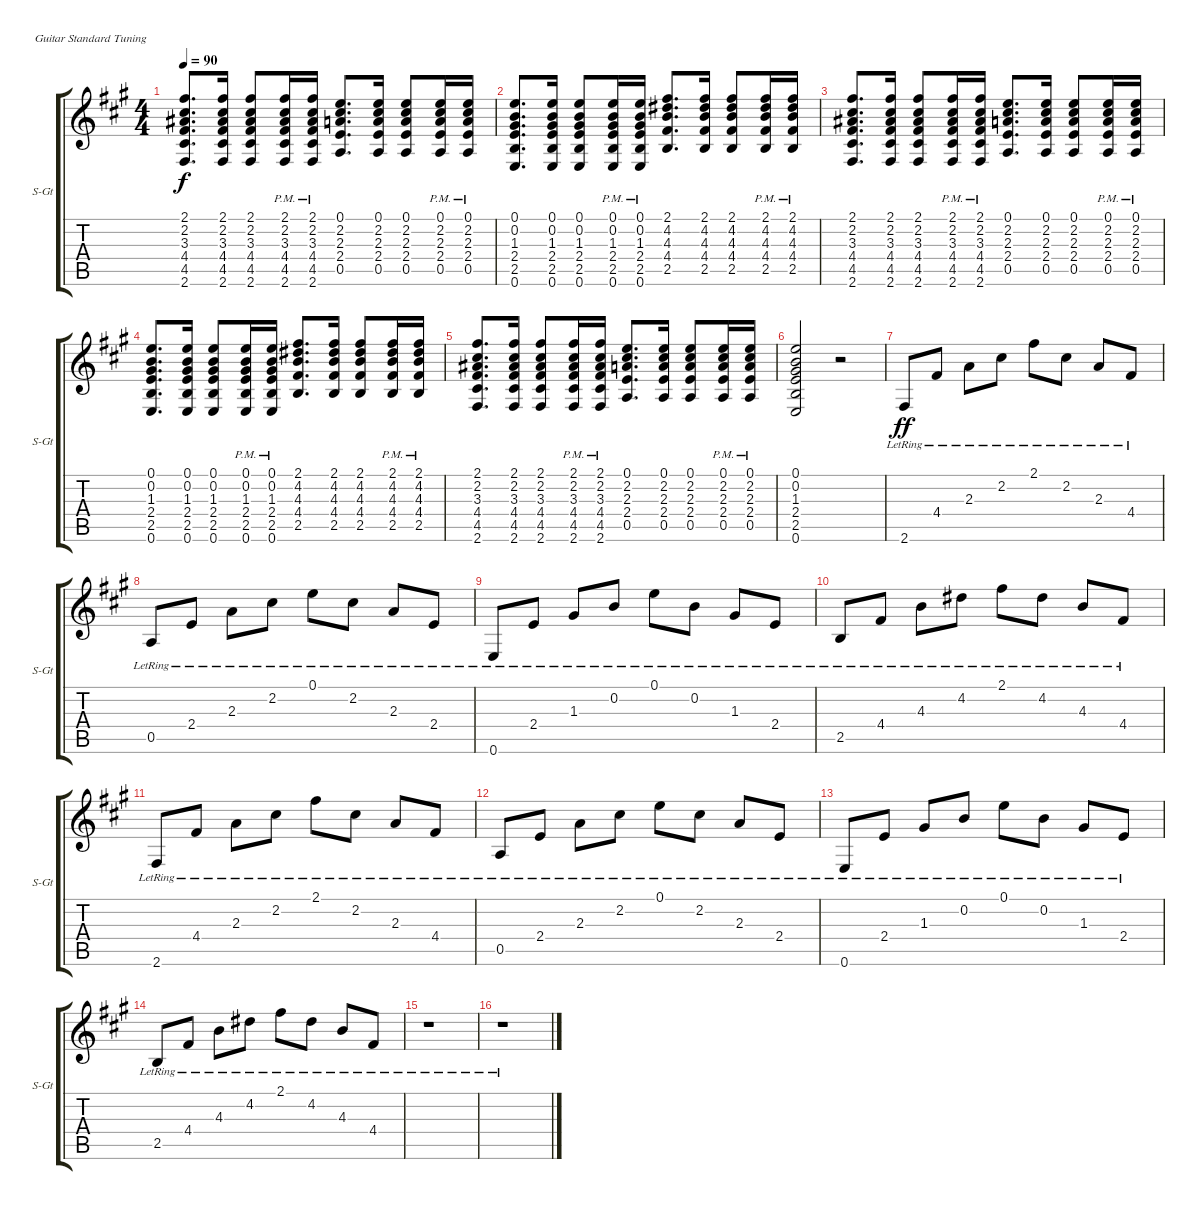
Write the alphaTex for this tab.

\bracketExtendMode groupsimilarinstruments
\singleTrackTrackNamePolicy allsystems
\multiTrackTrackNamePolicy allsystems
\firstSystemTrackNameOrientation horizontal
\otherSystemsTrackNameOrientation horizontal
\track ("steel git" "S-Gt") {instrument acousticguitarsteel}
\staff {score tabs}
\tuning (E4 B3 G3 D3 A2 E2)
\ts (4 4)
\scale
0.333333
\tempo 90
\accidentals auto
\clef g2
\ottava regular
\simile none
\ks a
(2.6 4.5 4.4 3.3 2.2 2.1).8{d dy f} (2.6 4.5 4.4 3.3 2.2 2.1).16 (2.6 4.5 4.4 3.3 2.2 2.1).8 (2.6{pm} 4.5{pm} 4.4{pm} 3.3{pm} 2.2{pm} 2.1{pm}).16 (2.6{pm} 4.5{pm} 4.4{pm} 3.3{pm} 2.2{pm} 2.1{pm}).16 (2.4 0.5 2.3 2.2 0.1).8{d} (2.4 0.5 2.3 2.2 0.1).16 (2.4 0.5 2.3 2.2 0.1).8 (2.4{pm} 0.5{pm} 2.3{pm} 2.2{pm} 0.1{pm}).16 (2.4{pm} 0.5{pm} 2.3{pm} 2.2{pm} 0.1{pm}).16 |
\scale
0.333333 (0.6 2.5 2.4 1.3 0.2 0.1).8{d} (0.6 2.5 2.4 1.3 0.2 0.1).16 (0.6 2.5 2.4 1.3 0.2 0.1).8 (0.6{pm} 2.5{pm} 2.4{pm} 1.3{pm} 0.2{pm} 0.1{pm}).16 (0.6{pm} 2.5{pm} 2.4{pm} 1.3{pm} 0.2{pm} 0.1{pm}).16 (2.5 4.4 4.3 4.2 2.1).8{d} (2.5 4.4 4.3 4.2 2.1).16 (2.5 4.4 4.3 4.2 2.1).8 (2.5{pm} 4.4{pm} 4.3{pm} 4.2{pm} 2.1{pm}).16 (2.5{pm} 4.4{pm} 4.3{pm} 4.2{pm} 2.1{pm}).16 |
\scale
0.333333 (2.6 4.5 4.4 3.3 2.2 2.1).8{d} (2.6 4.5 4.4 3.3 2.2 2.1).16 (2.6 4.5 4.4 3.3 2.2 2.1).8 (2.6{pm} 4.5{pm} 4.4{pm} 3.3{pm} 2.2{pm} 2.1{pm}).16 (2.6{pm} 4.5{pm} 4.4{pm} 3.3{pm} 2.2{pm} 2.1{pm}).16 (2.4 0.5 2.3 2.2 0.1).8{d} (2.4 0.5 2.3 2.2 0.1).16 (2.4 0.5 2.3 2.2 0.1).8 (2.4{pm} 0.5{pm} 2.3{pm} 2.2{pm} 0.1{pm}).16 (2.4{pm} 0.5{pm} 2.3{pm} 2.2{pm} 0.1{pm}).16 |
\scale
0.424437 (0.6 2.5 2.4 1.3 0.2 0.1).8{d} (0.6 2.5 2.4 1.3 0.2 0.1).16 (0.6 2.5 2.4 1.3 0.2 0.1).8 (0.6{pm} 2.5{pm} 2.4{pm} 1.3{pm} 0.2{pm} 0.1{pm}).16 (0.6{pm} 2.5{pm} 2.4{pm} 1.3{pm} 0.2{pm} 0.1{pm}).16 (2.5 4.4 4.3 4.2 2.1).8{d} (2.5 4.4 4.3 4.2 2.1).16 (2.5 4.4 4.3 4.2 2.1).8 (2.5{pm} 4.4{pm} 4.3{pm} 4.2{pm} 2.1{pm}).16 (2.5{pm} 4.4{pm} 4.3{pm} 4.2{pm} 2.1{pm}).16 |
\scale
0.424437 (2.6 4.5 4.4 3.3 2.2 2.1).8{d} (2.6 4.5 4.4 3.3 2.2 2.1).16 (2.6 4.5 4.4 3.3 2.2 2.1).8 (2.6{pm} 4.5{pm} 4.4{pm} 3.3{pm} 2.2{pm} 2.1{pm}).16 (2.6{pm} 4.5{pm} 4.4{pm} 3.3{pm} 2.2{pm} 2.1{pm}).16 (2.4 0.5 2.3 2.2 0.1).8{d} (2.4 0.5 2.3 2.2 0.1).16 (2.4 0.5 2.3 2.2 0.1).8 (2.4{pm} 0.5{pm} 2.3{pm} 2.2{pm} 0.1{pm}).16 (2.4{pm} 0.5{pm} 2.3{pm} 2.2{pm} 0.1{pm}).16 |
\scale
0.151125 (2.5 2.4 1.3 0.2 0.1 0.6).2 r.2 |
\scale
0.447458 2.6{lr}.8{dy ff} 4.4{lr}.8 2.3{lr}.8 2.2{lr}.8 2.1{lr}.8 2.2{lr}.8 2.3{lr}.8 4.4{lr}.8 |
\scale
0.105085 0.5{lr}.8 2.4{lr}.8 2.3{lr}.8 2.2{lr}.8 0.1{lr}.8 2.2{lr}.8 2.3{lr}.8 2.4{lr}.8 |
\scale
0.447458 0.6{lr}.8 2.4{lr}.8 1.3{lr}.8 0.2{lr}.8 0.1{lr}.8 0.2{lr}.8 1.3{lr}.8 2.4{lr}.8 |
\scale
0.340081 2.5{lr}.8 4.4{lr}.8 4.3{lr}.8 4.2{lr}.8 2.1{lr}.8 4.2{lr}.8 4.3{lr}.8 4.4{lr}.8 |
\scale
0.534413 2.6{lr}.8 4.4{lr}.8 2.3{lr}.8 2.2{lr}.8 2.1{lr}.8 2.2{lr}.8 2.3{lr}.8 4.4{lr}.8 |
\scale
0.125506 0.5{lr}.8 2.4{lr}.8 2.3{lr}.8 2.2{lr}.8 0.1{lr}.8 2.2{lr}.8 2.3{lr}.8 2.4{lr}.8 |
\scale
0.282051 0.6{lr}.8 2.4{lr}.8 1.3{lr}.8 0.2{lr}.8 0.1{lr}.8 0.2{lr}.8 1.3{lr}.8 2.4{lr}.8 |
\scale
0.435897 2.5{lr}.8 4.4{lr}.8 4.3{lr}.8 4.2{lr}.8 2.1{lr}.8 4.2{lr}.8 4.3{lr}.8 4.4{lr}.8 |
\scale
0.282051 r.1 |
\scale
0.305785 r.1
